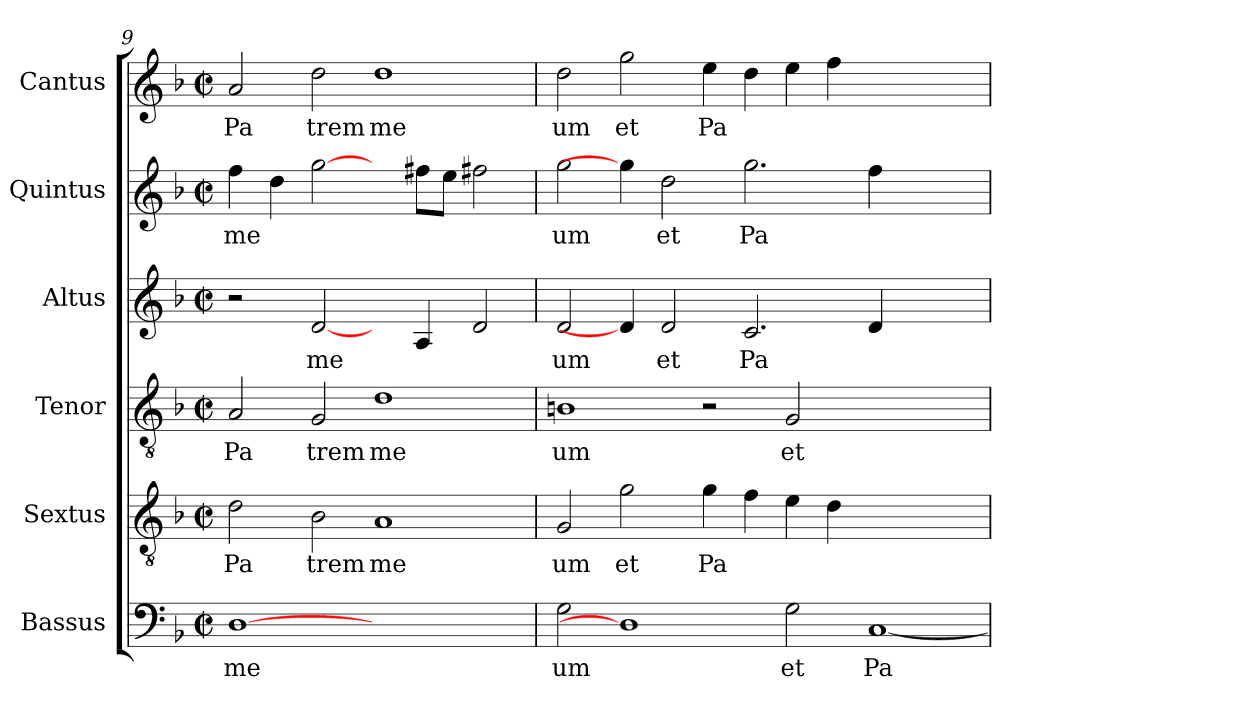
**kern	**text	**kern	**text	**kern	**text	**kern	**text	**kern	**text	**kern	**text
*part6	*part6	*part5	*part5	*part4	*part4	*part3	*part3	*part2	*part2	*part1	*part1
*staff6	*staff6	*staff5	*staff5	*staff4	*staff4	*staff3	*staff3	*staff2	*staff2	*staff1	*staff1
*I"Bassus	*	*I"Sextus	*	*I"Tenor	*	*I"Altus	*	*I"Quintus	*	*I"Cantus	*
*clefF4	*	*clefGv2	*	*clefGv2	*	*clefG2	*	*clefG2	*	*clefG2	*
*k[b-]	*	*k[b-]	*	*k[b-]	*	*k[b-]	*	*k[b-]	*	*k[b-]	*
*F:	*	*F:	*	*F:	*	*F:	*	*F:	*	*F:	*
*M2/2	*	*M2/2	*	*M2/2	*	*M2/2	*	*M2/2	*	*M2/2	*
*met(c|)	*	*met(c|)	*	*met(c|)	*	*met(c|)	*	*met(c|)	*	*met(c|)	*
=9	=9	=9	=9	=9	=9	=9	=9	=9	=9	=9	=9
!	!LO:LY:b:cj	!	!LO:LY:b:cj	!	!LO:LY:b:cj	!	!	!	!LO:LY:b	!	!LO:LY:b:cj
[1D	me	2d\	Pa	2A/	Pa	2r	.	4ff\	me	2a/	Pa
.	.	.	.	.	.	.	.	4dd\	.	.	.
!	!	!	!LO:LY:b:cj	!	!LO:LY:b:cj	!	!LO:LY:b	!	!	!	!LO:LY:b:cj
.	.	2B-\	trem	2G/	trem	[2d/	me	[2gg\	.	2dd\	trem
!	!	!	!LO:LY:b:cj	!	!LO:LY:b:cj	!	!	!	!	!	!LO:LY:b:cj
1ryy	.	1A	me	1d	me	4ryy	.	4ryy	.	1dd	me
.	.	.	.	.	.	4A/	.	8ff#\L	.	.	.
.	.	.	.	.	.	.	.	8ee\J	.	.	.
.	.	.	.	.	.	2d/	.	2ff#X\	.	.	.
=10	=10	=10	=10	=10	=10	=10	=10	=10	=10	=10	=10
!	!LO:LY:b:cj	!	!LO:LY:b:cj	!	!LO:LY:b:cj	!	!LO:LY:b:cj	!	!LO:LY:b:cj	!	!LO:LY:b:cj
2G\	um	2G/	um	1Bn	um	2d/	um	2gg\	um	2dd\	um
!	!	!	!LO:LY:b:cj	!	!	!	!	!	!	!	!LO:LY:b:cj
1D]	.	2g\	et	.	.	4d/]	.	4gg\]	.	2gg\	et
!	!	!	!	!	!	!	!LO:LY:b:cj	!	!LO:LY:b:cj	!	!
.	.	.	.	.	.	2d/	et	2dd\	et	.	.
!	!	!	!LO:LY:b	!	!	!	!	!	!	!	!LO:LY:b
.	.	4g\	Pa	2r	.	.	.	.	.	4ee\	Pa
!	!	!	!	!	!	!	!LO:LY:b	!	!LO:LY:b	!	!
.	.	4f\	.	.	.	2.c/	Pa	2.gg\	Pa	4dd\	.
!	!LO:LY:b:cj	!	!	!	!LO:LY:b:cj	!	!	!	!	!	!
2G\	et	4e\	.	2G/	et	.	.	.	.	4ee\	.
.	.	4d\	.	.	.	.	.	.	.	4ff\	.
!	!LO:LY:b:cj	!	!	!	!	!	!	!	!	!	!
[>1C	Pa	1ryy	.	1ryy	.	4d/	.	4ff\	.	1ryy	.
.	.	.	.	.	.	2.ryy	.	2.ryy	.	.	.
=	=	=	=	=	=	=	=	=	=	=	=
*-	*-	*-	*-	*-	*-	*-	*-	*-	*-	*-	*-
